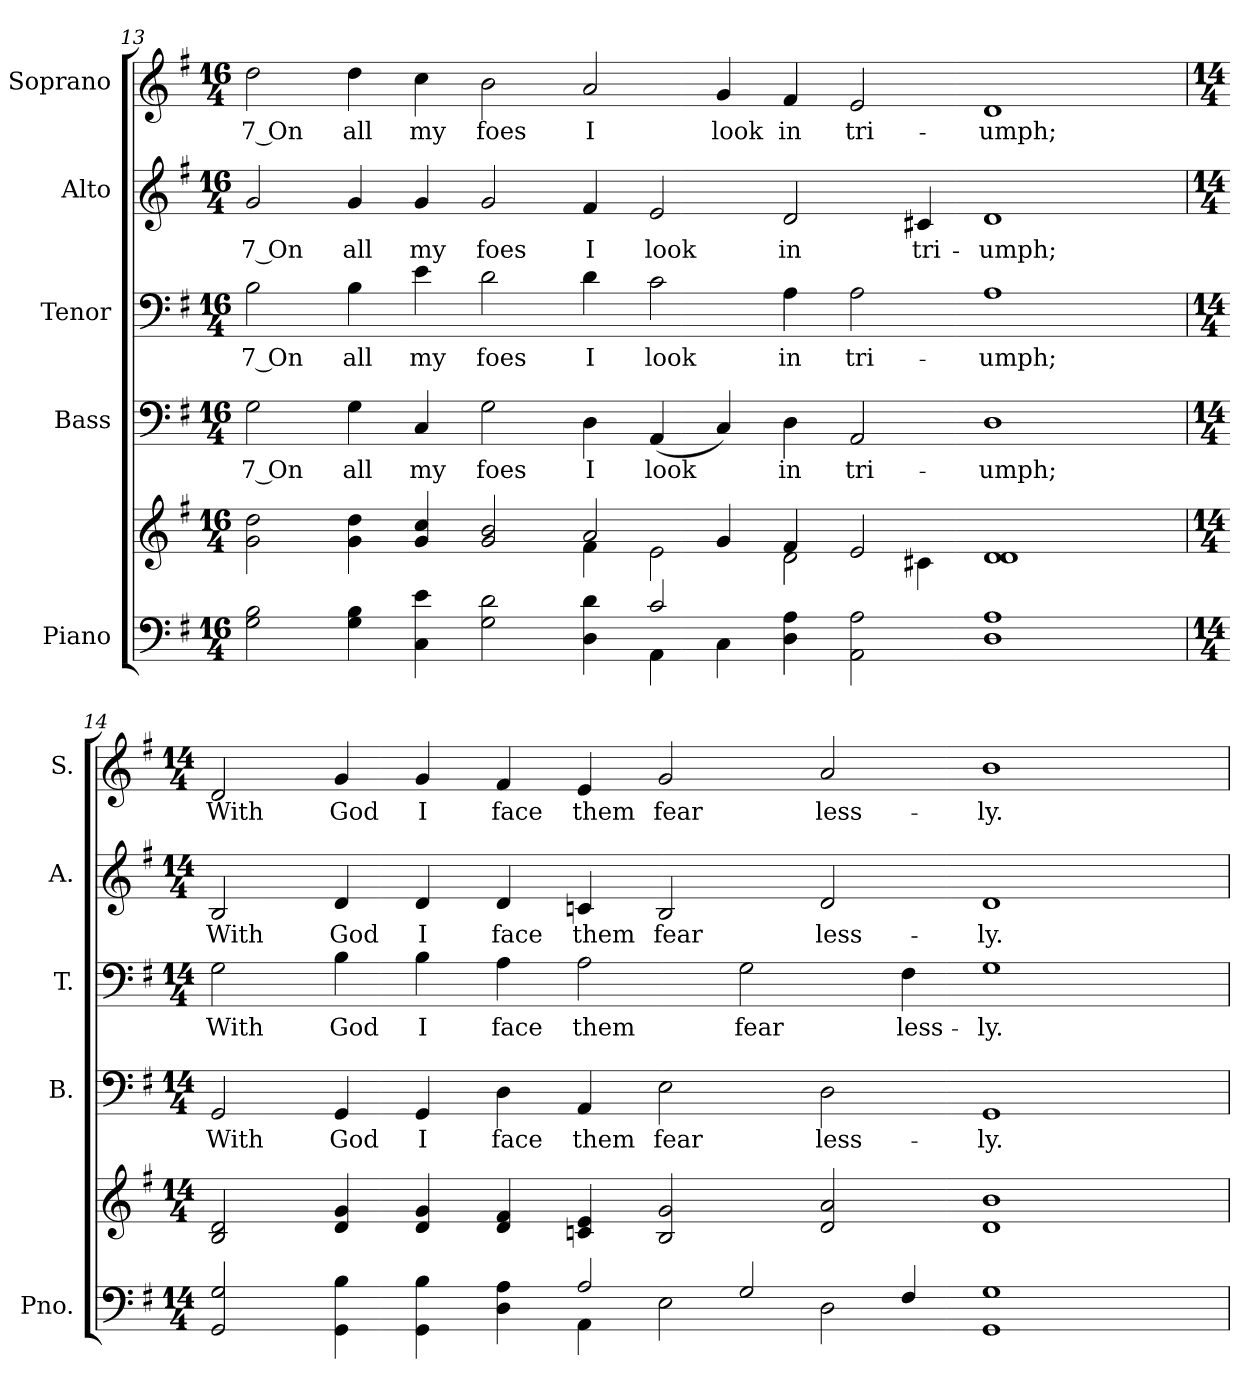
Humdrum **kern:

**kern	**kern	**kern	**text	**kern	**text	**kern	**text	**kern	**text
*part5	*part5	*part4	*part4	*part3	*part3	*part2	*part2	*part1	*part1
*staff6	*staff5	*staff4	*staff4	*staff3	*staff3	*staff2	*staff2	*staff1	*staff1
*I"Piano	*	*I"Bass	*	*I"Tenor	*	*I"Alto	*	*I"Soprano	*
*I'Pno.	*	*I'B.	*	*I'T.	*	*I'A.	*	*I'S.	*
!!LO:PB:g=z
*clefF4	*clefG2	*clefF4	*	*clefF4	*	*clefG2	*	*clefG2	*
*k[f#]	*k[f#]	*k[f#]	*	*k[f#]	*	*k[f#]	*	*k[f#]	*
*G:	*G:	*G:	*	*G:	*	*G:	*	*G:	*
*M16/4	*M16/4	*M16/4	*	*M16/4	*	*M16/4	*	*M16/4	*
=13	=13	=13	=13	=13	=13	=13	=13	=13	=13
*^	*^	*	*	*	*	*	*	*	*
!	!	!	!	!	!LO:LY:b:color=#000000	!	!	!	!	!	!
!	!	!	!	!	!	!	!LO:LY:b:color=#000000	!	!	!	!
!	!	!	!	!	!	!	!	!	!LO:LY:b:color=#000000	!	!
!	!	!	!	!	!	!	!	!	!	!	!LO:LY:b:color=#000000
2Gi\ 2Bi	1ryy	2gi\ 2ddi	1ryy	2Gi\	7 On	2Bi\	7 On	2gi/	7 On	2ddi\	7 On
!	!	!	!	!	!LO:LY:b:color=#000000	!	!	!	!	!	!
!	!	!	!	!	!	!	!LO:LY:b:color=#000000	!	!	!	!
!	!	!	!	!	!	!	!	!	!LO:LY:b:color=#000000	!	!
!	!	!	!	!	!	!	!	!	!	!	!LO:LY:b:color=#000000
4Gi\ 4Bi	.	4gi\ 4ddi	.	4Gi\	all	4Bi\	all	4gi/	all	4ddi\	all
!	!	!	!	!	!LO:LY:b:color=#000000	!	!	!	!	!	!
!	!	!	!	!	!	!	!LO:LY:b:color=#000000	!	!	!	!
!	!	!	!	!	!	!	!	!	!LO:LY:b:color=#000000	!	!
!	!	!	!	!	!	!	!	!	!	!	!LO:LY:b:color=#000000
4Ci\ 4ei	.	4gi/ 4cci	.	4Ci/	my	4ei\	my	4gi/	my	4cci\	my
!	!	!	!	!	!LO:LY:b:color=#000000	!	!	!	!	!	!
!	!	!	!	!	!	!	!LO:LY:b:color=#000000	!	!	!	!
!	!	!	!	!	!	!	!	!	!LO:LY:b:color=#000000	!	!
!	!	!	!	!	!	!	!	!	!	!	!LO:LY:b:color=#000000
2Gi\ 2di	2ryy	2gi/ 2bi	2ryy	2Gi\	foes	2di\	foes	2gi/	foes	2bi\	foes
!	!	!	!	!	!LO:LY:b:color=#000000	!	!	!	!	!	!
!	!	!	!	!	!	!	!LO:LY:b:color=#000000	!	!	!	!
!	!	!	!	!	!	!	!	!	!LO:LY:b:color=#000000	!	!
!	!	!	!	!	!	!	!	!	!	!	!LO:LY:b:color=#000000
4Di\ 4di	4ryy	2ai/	4f#i\	4Di\	I	4di\	I	4f#i/	I	2ai/	I
!	!	!	!	!	!LO:LY:b:color=#000000	!	!	!	!	!	!
!	!	!	!	!	!	!	!LO:LY:b:color=#000000	!	!	!	!
!	!	!	!	!	!	!	!	!	!LO:LY:b:color=#000000	!	!
2ci/	4AAi\	.	2ei\	(4AAi/	look	2ci\	look	2ei/	look	.	.
!	!	!	!	!	!	!	!	!	!	!	!LO:LY:b:color=#000000
.	4Ci\	4gi/	.	4Ci/)	.	.	.	.	.	4gi/	look
!	!	!	!	!	!LO:LY:b:color=#000000	!	!	!	!	!	!
!	!	!	!	!	!	!	!LO:LY:b:color=#000000	!	!	!	!
!	!	!	!	!	!	!	!	!	!LO:LY:b:color=#000000	!	!
!	!	!	!	!	!	!	!	!	!	!	!LO:LY:b:color=#000000
4Di\ 4Ai	4ryy	4f#i/	2di\	4Di\	in	4Ai\	in	2di/	in	4f#i/	in
!	!	!	!	!	!LO:LY:b:color=#000000	!	!	!	!	!	!
!	!	!	!	!	!	!	!LO:LY:b:color=#000000	!	!	!	!
!	!	!	!	!	!	!	!	!	!	!	!LO:LY:b:color=#000000
2AAi\ 2Ai	2ryy	2ei/	.	2AAi/	tri-	2Ai\	tri-	.	.	2ei/	tri-
!	!	!	!	!	!	!	!	!	!LO:LY:b:color=#000000	!	!
.	.	.	4c#Xi\	.	.	.	.	4c#Xi/	tri-	.	.
!	!	!	!	!	!LO:LY:b:color=#000000	!	!	!	!	!	!
!	!	!	!	!	!	!	!LO:LY:b:color=#000000	!	!	!	!
!	!	!	!	!	!	!	!	!	!LO:LY:b:color=#000000	!	!
!	!	!	!	!	!	!	!	!	!	!	!LO:LY:b:color=#000000
1Di 1Ai	2ryy	1di 1di	2ryy	1Di	-umph;	1Ai	-umph;	1di	-umph;	1di	-umph;
.	2ryy	.	2ryy	.	.	.	.	.	.	.	.
*	*	*v	*v	*	*	*	*	*	*	*	*
!!LO:PB:g=z
=14	=14	=14	=14	=14	=14	=14	=14	=14	=14	=14
*M14/4	*	*M14/4	*M14/4	*	*M14/4	*	*M14/4	*	*M14/4	*
*	*	*^	*	*	*	*	*	*	*	*
!	!	!	!	!	!LO:LY:b:color=#000000	!	!	!	!	!	!
*	*	*v	*v	*	*	*	*	*	*	*	*
*	*	*^	*	*	*	*	*	*	*	*
!	!	!	!	!	!	!	!LO:LY:b:color=#000000	!	!	!	!
*	*	*v	*v	*	*	*	*	*	*	*	*
*	*	*^	*	*	*	*	*	*	*	*
!	!	!	!	!	!	!	!	!	!LO:LY:b:color=#000000	!	!
*	*	*v	*v	*	*	*	*	*	*	*	*
*	*	*^	*	*	*	*	*	*	*	*
!	!	!	!	!	!	!	!	!	!	!	!LO:LY:b:color=#000000
*	*	*v	*v	*	*	*	*	*	*	*	*
2GGi/ 2Gi	1ryy	2Bi/ 2di	2GGi/	With	2Gi\	With	2Bi/	With	2di/	With
!	!	!	!	!LO:LY:b:color=#000000	!	!	!	!	!	!
!	!	!	!	!	!	!LO:LY:b:color=#000000	!	!	!	!
!	!	!	!	!	!	!	!	!LO:LY:b:color=#000000	!	!
!	!	!	!	!	!	!	!	!	!	!LO:LY:b:color=#000000
4GGi\ 4Bi	.	4di/ 4gi	4GGi/	God	4Bi\	God	4di/	God	4gi/	God
!	!	!	!	!LO:LY:b:color=#000000	!	!	!	!	!	!
!	!	!	!	!	!	!LO:LY:b:color=#000000	!	!	!	!
!	!	!	!	!	!	!	!	!LO:LY:b:color=#000000	!	!
!	!	!	!	!	!	!	!	!	!	!LO:LY:b:color=#000000
4GGi\ 4Bi	.	4di/ 4gi	4GGi/	I	4Bi\	I	4di/	I	4gi/	I
!	!	!	!	!LO:LY:b:color=#000000	!	!	!	!	!	!
!	!	!	!	!	!	!LO:LY:b:color=#000000	!	!	!	!
!	!	!	!	!	!	!	!	!LO:LY:b:color=#000000	!	!
!	!	!	!	!	!	!	!	!	!	!LO:LY:b:color=#000000
4Di\ 4Ai	4ryy	4di/ 4f#i	4Di\	face	4Ai\	face	4di/	face	4f#i/	face
!	!	!	!	!LO:LY:b:color=#000000	!	!	!	!	!	!
!	!	!	!	!	!	!LO:LY:b:color=#000000	!	!	!	!
!	!	!	!	!	!	!	!	!LO:LY:b:color=#000000	!	!
!	!	!	!	!	!	!	!	!	!	!LO:LY:b:color=#000000
2Ai/	4AAi\	4cni/ 4ei	4AAi/	them	2Ai\	them	4cni/	them	4ei/	them
!	!	!	!	!LO:LY:b:color=#000000	!	!	!	!	!	!
!	!	!	!	!	!	!	!	!LO:LY:b:color=#000000	!	!
!	!	!	!	!	!	!	!	!	!	!LO:LY:b:color=#000000
.	2Ei\	2Bi/ 2gi	2Ei\	fear	.	.	2Bi/	fear	2gi/	fear
!	!	!	!	!	!	!LO:LY:b:color=#000000	!	!	!	!
2Gi/	.	.	.	.	2Gi\	fear	.	.	.	.
!	!	!	!	!LO:LY:b:color=#000000	!	!	!	!	!	!
!	!	!	!	!	!	!	!	!LO:LY:b:color=#000000	!	!
!	!	!	!	!	!	!	!	!	!	!LO:LY:b:color=#000000
.	2Di\	2di/ 2ai	2Di\	less-	.	.	2di/	less-	2ai/	less-
!	!	!	!	!	!	!LO:LY:b:color=#000000	!	!	!	!
4F#i/	.	.	.	.	4F#i\	less-	.	.	.	.
!	!	!	!	!LO:LY:b:color=#000000	!	!	!	!	!	!
!	!	!	!	!	!	!LO:LY:b:color=#000000	!	!	!	!
!	!	!	!	!	!	!	!	!LO:LY:b:color=#000000	!	!
!	!	!	!	!	!	!	!	!	!	!LO:LY:b:color=#000000
1GGi 1Gi	2ryy	1di 1bi	1GGi	-ly.	1Gi	-ly.	1di	-ly.	1bi	-ly.
.	2ryy	.	.	.	.	.	.	.	.	.
*v	*v	*	*	*	*	*	*	*	*	*
=	=	=	=	=	=	=	=	=	=
*-	*-	*-	*-	*-	*-	*-	*-	*-	*-
